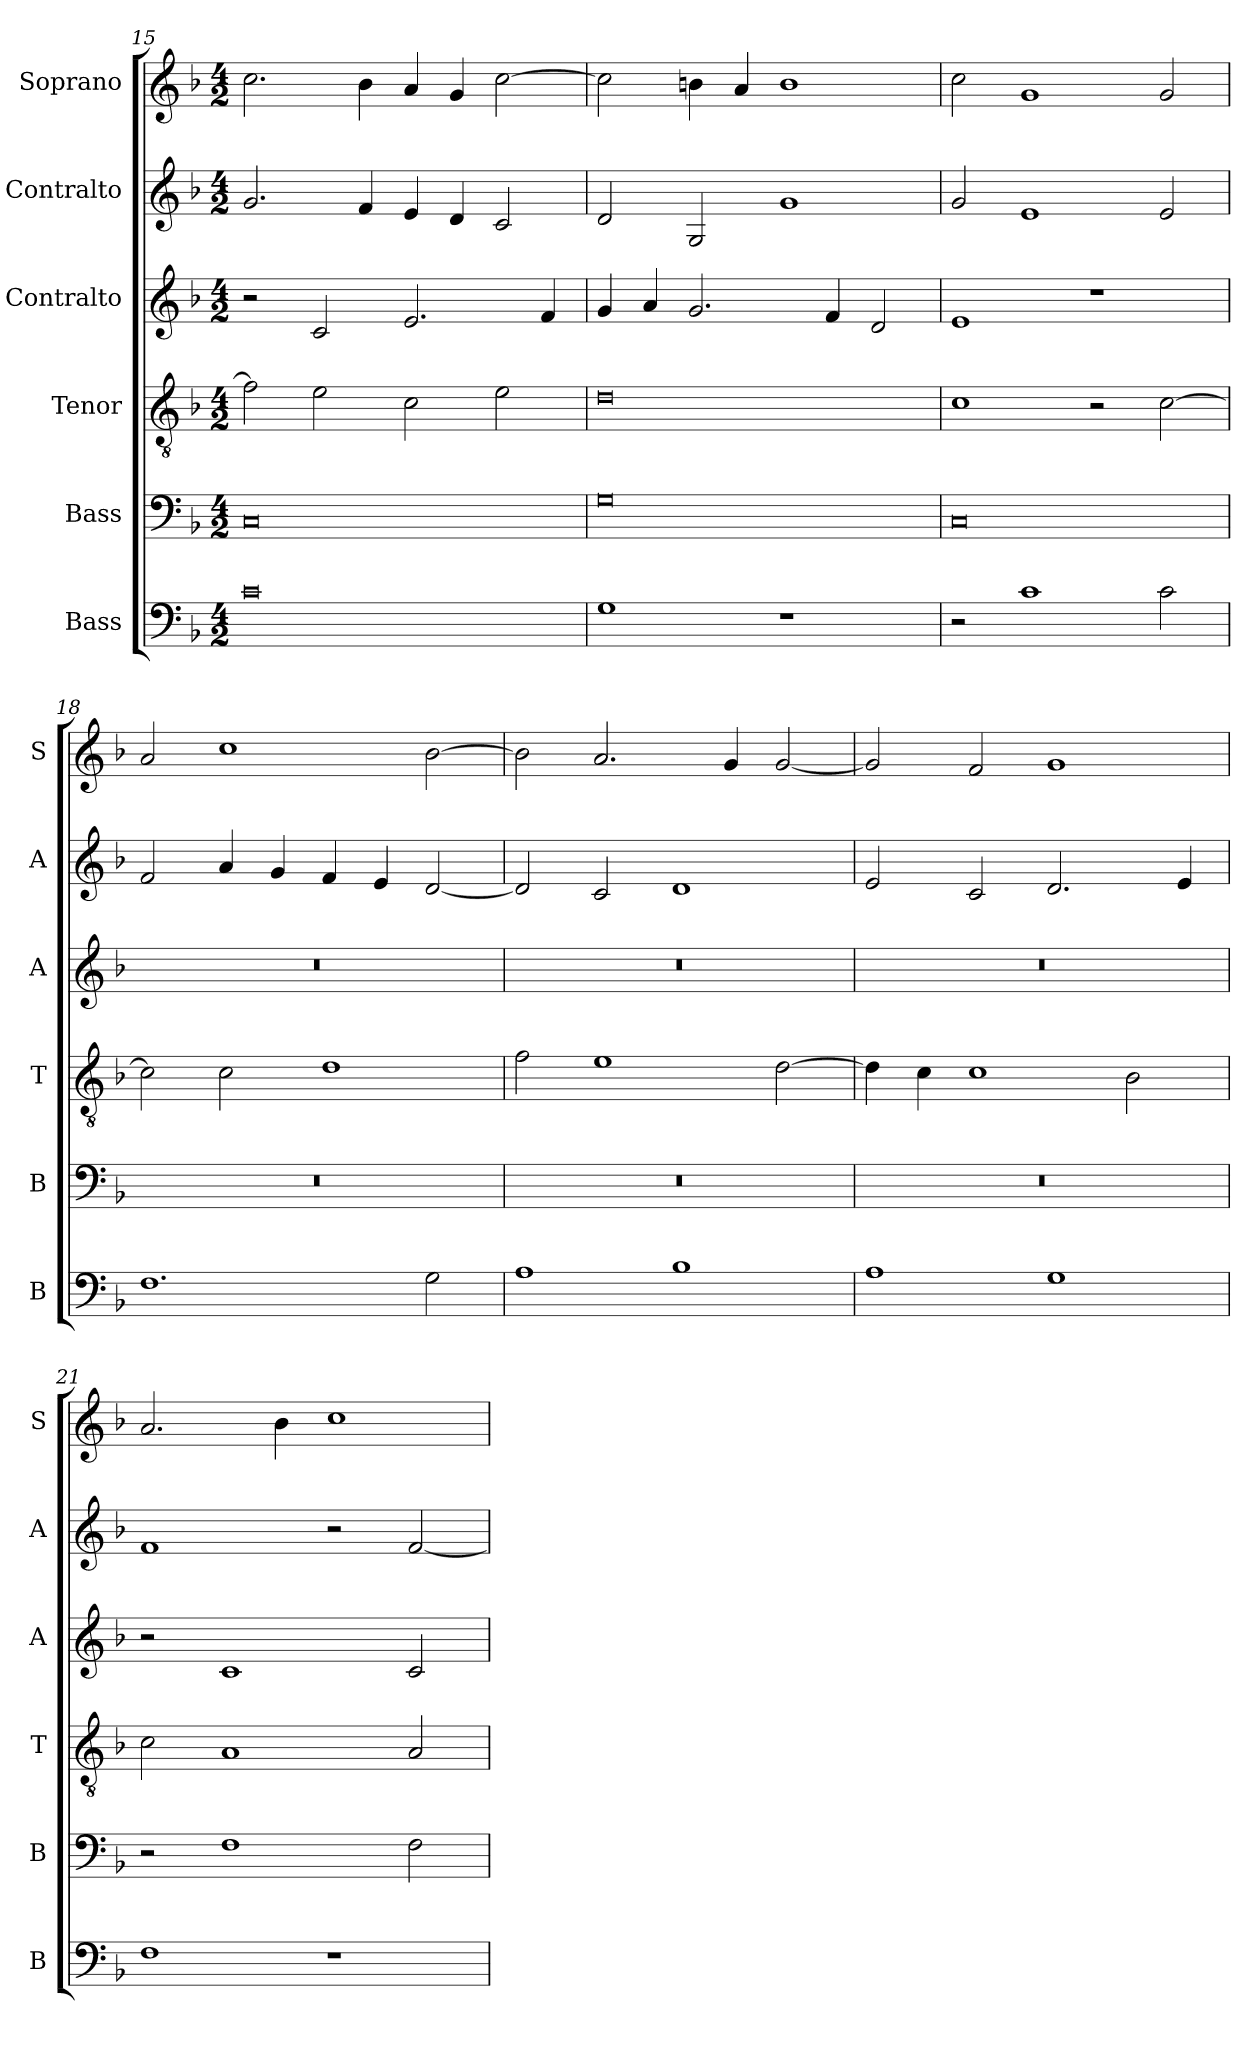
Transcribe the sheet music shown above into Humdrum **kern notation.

**kern	**kern	**kern	**kern	**kern	**kern
*part6	*part5	*part4	*part3	*part2	*part1
*staff6	*staff5	*staff4	*staff3	*staff2	*staff1
*I"Bass	*I"Bass	*I"Tenor	*I"Contralto	*I"Contralto	*I"Soprano
*I'B	*I'B	*I'T	*I'A	*I'A	*I'S
*clefF4	*clefF4	*clefGv2	*clefG2	*clefG2	*clefG2
*k[b-]	*k[b-]	*k[b-]	*k[b-]	*k[b-]	*k[b-]
*F:ion	*F:ion	*F:ion	*F:ion	*F:ion	*F:ion
*M4/2	*M4/2	*M4/2	*M4/2	*M4/2	*M4/2
=15	=15	=15	=15	=15	=15
0c	0C	2f]	2r	2.g	2.cc
.	.	2e	2c	.	.
.	.	.	.	4f	4b-
.	.	2c	2.e	4e	4a
.	.	.	.	4d	4g
.	.	2e	.	2c	[2cc
.	.	.	4f	.	.
=16	=16	=16	=16	=16	=16
1G	0G	0d	4g	2d	2cc]
.	.	.	4a	.	.
.	.	.	2.g	2G	4bn
.	.	.	.	.	4a
1r	.	.	.	1g	1b
.	.	.	4f	.	.
.	.	.	2d	.	.
=17	=17	=17	=17	=17	=17
2r	0C	1c	1e	2g	2cc
1c	.	.	.	1e	1g
.	.	2r	1r	.	.
2c	.	[2c	.	2e	2g
=18	=18	=18	=18	=18	=18
1.F	0r	2c]	0r	2f	2a
.	.	2c	.	4a	1cc
.	.	.	.	4g	.
.	.	1d	.	4f	.
.	.	.	.	4e	.
2G	.	.	.	[2d	[2b-
=19	=19	=19	=19	=19	=19
1A	0r	2f	0r	2d]	2b-]
.	.	1e	.	2c	2.a
1B-	.	.	.	1d	.
.	.	.	.	.	4g
.	.	[2d	.	.	[2g
=20	=20	=20	=20	=20	=20
1A	0r	4d]	0r	2e	2g]
.	.	4c	.	.	.
.	.	1c	.	2c	2f
1G	.	.	.	2.d	1g
.	.	2B-	.	.	.
.	.	.	.	4e	.
=21	=21	=21	=21	=21	=21
1F	2r	2c	2r	1f	2.a
.	1F	1A	1c	.	.
.	.	.	.	.	4b-
1r	.	.	.	2r	1cc
.	2F	2A	2c	[2f	.
=	=	=	=	=	=
*-	*-	*-	*-	*-	*-
